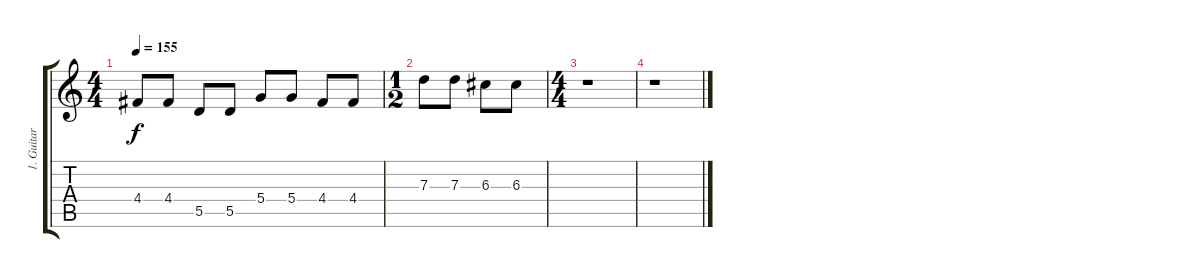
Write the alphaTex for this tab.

\track ("1. Guitar " "1. Guitar ") {instrument overdrivenguitar}
\staff {score tabs}
\tuning (E4 B3 G3 D3 A2 E2) {hide}
\ts (4 4)
\tempo 155
\clef g2
\ks c
4.4.8{dy f} 4.4.8 5.5.8 5.5.8 5.4.8 5.4.8 4.4.8 4.4.8 |
\ts (1 2)
7.3.8 7.3.8 6.3.8 6.3.8 |
\ts (4 4)
r.1 |
r.1
